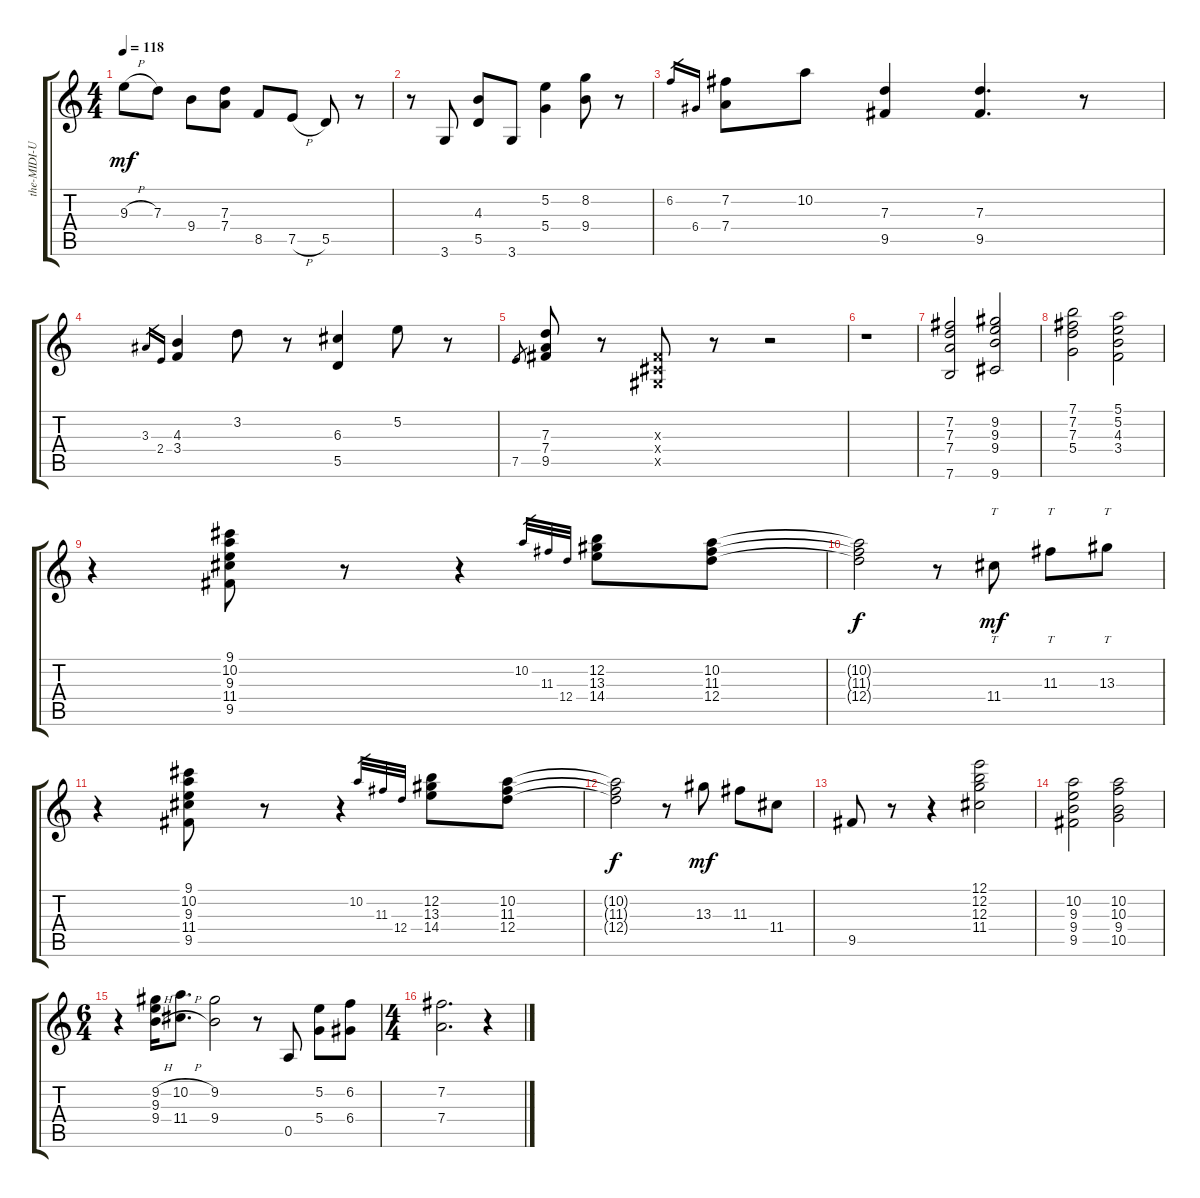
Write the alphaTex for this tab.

\track ("the-MIDI-Universe@" "the-MIDI-U") {instrument electricguitarjazz}
\staff {score tabs}
\tuning (E4 B3 G3 D3 A2 E2) {hide}
\ts (4 4)
\tempo 118
\clef g2
\ks c
9.3{h}.8{dy mf} 7.3.8 9.4.8 (7.3 7.4).8 8.5.8 7.5{h}.8 5.5.8 r.8 |
r.8 3.6.8 (4.3 5.5).8 3.6.8 (5.2 5.4).4 (8.2 9.4).8 r.8 |
6.2.16{gr} 6.4.16{gr} (7.2 7.4).8 10.2.8 (7.3 9.5).4 (7.3 9.5).4{d} r.8 |
3.3.16{gr} 2.4.16{gr} (4.3 3.4).4 3.2.8 r.8 (6.3 5.5).4 5.2.8 r.8 |
7.5.8{gr} (7.3 7.4 9.5).8 r.8 (-1.3{x} -1.4{x} -1.5{x}).8 r.8 r.2 |
r.1 |
(7.2 7.3 7.4 7.6).2 (9.2 9.3 9.4 9.6).2 |
(7.1 7.2 7.3 5.4).2 (5.1 5.2 4.3 3.4).2 |
r.4 (9.1 10.2 9.3 11.4 9.5).8 r.8 r.4 10.2.32{gr} 11.3.32{gr} 12.4.32{gr} (12.2 13.3 14.4).8 (10.2 11.3 12.4).8 |
(10.2{t} 11.3{t} 12.4{t}).2{dy f} r.8 11.4.8{tt dy mf} 11.3.8{tt} 13.3.8{tt} |
r.4 (9.1 10.2 9.3 11.4 9.5).8 r.8 r.4 10.2.32{gr} 11.3.32{gr} 12.4.32{gr} (12.2 13.3 14.4).8 (10.2 11.3 12.4).8 |
(10.2{t} 11.3{t} 12.4{t}).2{dy f} r.8 13.3.8{dy mf} 11.3.8 11.4.8 |
9.5.8 r.8 r.4 (12.1 12.2 12.3 11.4).2 |
(10.2 9.3 9.4 9.5).2 (10.2 10.3 9.4 10.5).2 |
\ts (6 4)
r.4 (9.2{h} 9.3 9.4{h}).16 (10.2{h} 11.4{h}).8{d} (9.2 9.4).2 r.8 0.5.8 (5.2 5.4).8 (6.2 6.4).8 |
\ts (4 4)
(7.2 7.4).2{d} r.4
